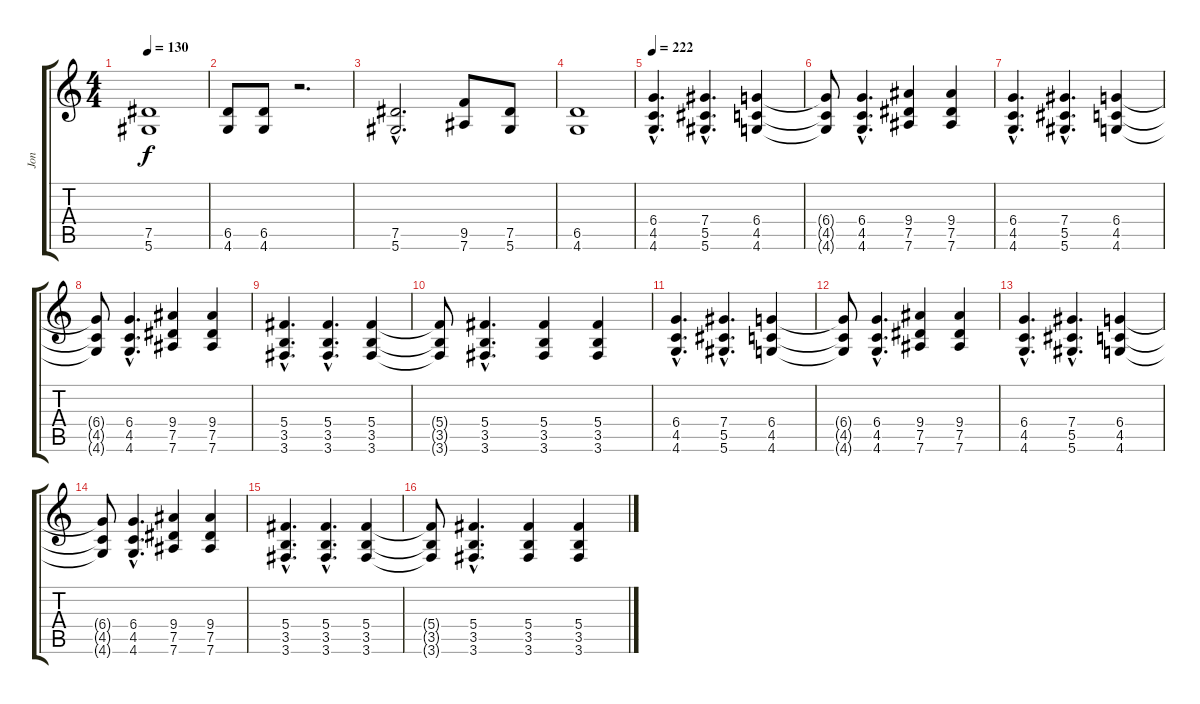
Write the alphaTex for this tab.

\track ("Jon" "Jon") {instrument distortionguitar}
\staff {score tabs}
\tuning (Eb4 Bb3 Gb3 Db3 Ab2 Eb2) {hide}
\ts (4 4)
\tempo 130
\clef g2
\ks c
(7.5 5.6).1{dy f} |
(6.5 4.6).8 (6.5 4.6).8 r.2{d} |
(7.5{hac} 5.6{hac}).2{d} (9.5 7.6).8 (7.5 5.6).8 |
(6.5 4.6).1 |
\tempo 222
(6.4{hac} 4.5{hac} 4.6{hac}).4{d} (7.4{hac} 5.5{hac} 5.6{hac}).4{d} (6.4 4.5 4.6).4 |
(6.4{t} 4.5{t} 4.6{t}).8 (6.4{hac} 4.5{hac} 4.6{hac}).4{d} (9.4 7.5 7.6).4 (9.4 7.5 7.6).4 |
(6.4{hac} 4.5{hac} 4.6{hac}).4{d} (7.4{hac} 5.5{hac} 5.6{hac}).4{d} (6.4 4.5 4.6).4 |
(6.4{t} 4.5{t} 4.6{t}).8 (6.4{hac} 4.5{hac} 4.6{hac}).4{d} (9.4 7.5 7.6).4 (9.4 7.5 7.6).4 |
(5.4{hac} 3.5{hac} 3.6{hac}).4{d} (5.4{hac} 3.5{hac} 3.6{hac}).4{d} (5.4 3.5 3.6).4 |
(5.4{t} 3.5{t} 3.6{t}).8 (5.4{hac} 3.5{hac} 3.6{hac}).4{d} (5.4 3.5 3.6).4 (5.4 3.5 3.6).4 |
(6.4{hac} 4.5{hac} 4.6{hac}).4{d} (7.4{hac} 5.5{hac} 5.6{hac}).4{d} (6.4 4.5 4.6).4 |
(6.4{t} 4.5{t} 4.6{t}).8 (6.4{hac} 4.5{hac} 4.6{hac}).4{d} (9.4 7.5 7.6).4 (9.4 7.5 7.6).4 |
(6.4{hac} 4.5{hac} 4.6{hac}).4{d} (7.4{hac} 5.5{hac} 5.6{hac}).4{d} (6.4 4.5 4.6).4 |
(6.4{t} 4.5{t} 4.6{t}).8 (6.4{hac} 4.5{hac} 4.6{hac}).4{d} (9.4 7.5 7.6).4 (9.4 7.5 7.6).4 |
(5.4{hac} 3.5{hac} 3.6{hac}).4{d} (5.4{hac} 3.5{hac} 3.6{hac}).4{d} (5.4 3.5 3.6).4 |
(5.4{t} 3.5{t} 3.6{t}).8 (5.4{hac} 3.5{hac} 3.6{hac}).4{d} (5.4 3.5 3.6).4 (5.4 3.5 3.6).4
